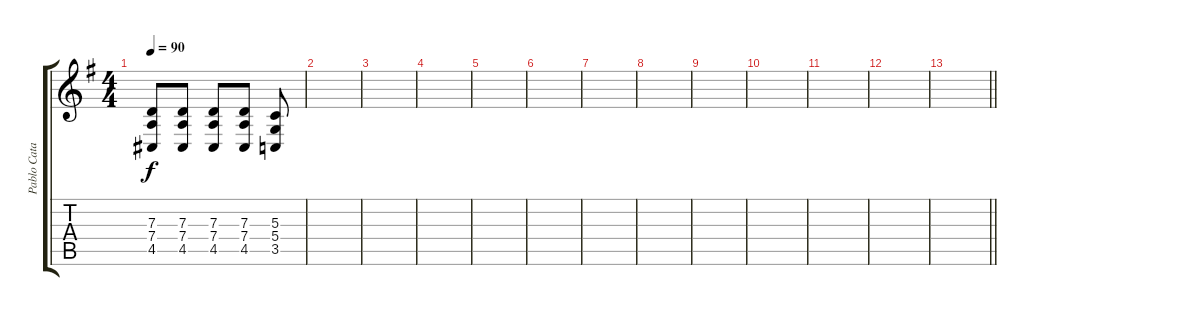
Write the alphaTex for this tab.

\track ("Pablo Catanina" "Pablo Cata") {instrument pizzicatostrings}
\staff {score tabs}
\tuning (E4 B3 G3 D3 A2 E2) {hide}
\ts (4 4)
\tempo 90
\clef g2
\ks eminor
(7.3 7.4 4.5).8{dy f} (7.3 7.4 4.5).8 (7.3 7.4 4.5).8 (7.3 7.4 4.5).8 (5.3 5.4 3.5).8 |
|
|
|
|
|
|
|
|
|
|
|
\barLineRight lightlight
